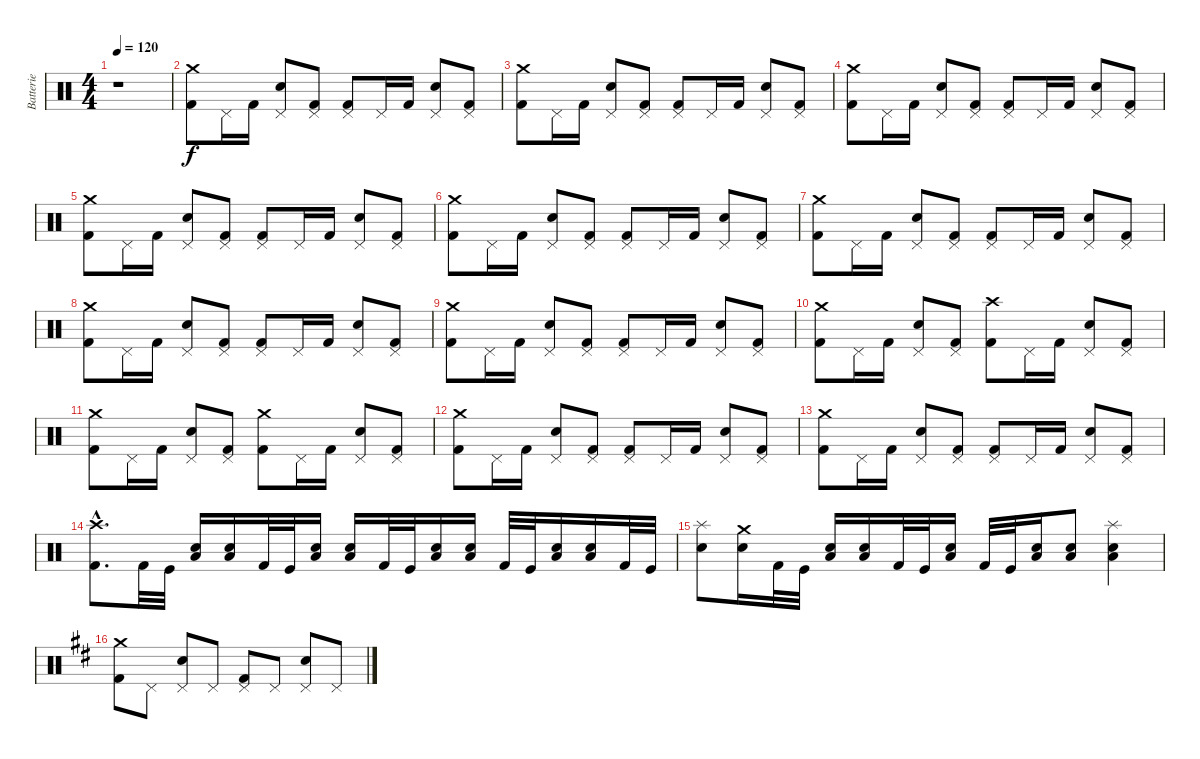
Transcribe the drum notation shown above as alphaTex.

\track ("Batterie" "Batterie") {instrument percussion}
\staff {score}
\articulation defaults
\ts (4 4)
\tempo 120
\clef neutral
\ks c
r.1{dy f} |
("Crash medium (hit)" "Kick (hit) 2").8 "Pedal Hi-Hat (hit)".16 "Kick (hit) 2".16 ("Pedal Hi-Hat (hit)" "Snare (hit) 2").8 ("Pedal Hi-Hat (hit)" "Kick (hit) 2").8 ("Pedal Hi-Hat (hit)" "Kick (hit) 2").8 "Pedal Hi-Hat (hit)".16 "Kick (hit) 2".16 ("Pedal Hi-Hat (hit)" "Snare (hit) 2").8 ("Pedal Hi-Hat (hit)" "Kick (hit) 2").8 |
("Crash medium (hit)" "Kick (hit) 2").8 "Pedal Hi-Hat (hit)".16 "Kick (hit) 2".16 ("Pedal Hi-Hat (hit)" "Snare (hit) 2").8 ("Pedal Hi-Hat (hit)" "Kick (hit) 2").8 ("Pedal Hi-Hat (hit)" "Kick (hit) 2").8 "Pedal Hi-Hat (hit)".16 "Kick (hit) 2".16 ("Pedal Hi-Hat (hit)" "Snare (hit) 2").8 ("Pedal Hi-Hat (hit)" "Kick (hit) 2").8 |
("Crash medium (hit)" "Kick (hit) 2").8 "Pedal Hi-Hat (hit)".16 "Kick (hit) 2".16 ("Pedal Hi-Hat (hit)" "Snare (hit) 2").8 ("Pedal Hi-Hat (hit)" "Kick (hit) 2").8 ("Pedal Hi-Hat (hit)" "Kick (hit) 2").8 "Pedal Hi-Hat (hit)".16 "Kick (hit) 2".16 ("Pedal Hi-Hat (hit)" "Snare (hit) 2").8 ("Pedal Hi-Hat (hit)" "Kick (hit) 2").8 |
("Crash medium (hit)" "Kick (hit) 2").8 "Pedal Hi-Hat (hit)".16 "Kick (hit) 2".16 ("Pedal Hi-Hat (hit)" "Snare (hit) 2").8 ("Pedal Hi-Hat (hit)" "Kick (hit) 2").8 ("Pedal Hi-Hat (hit)" "Kick (hit) 2").8 "Pedal Hi-Hat (hit)".16 "Kick (hit) 2".16 ("Pedal Hi-Hat (hit)" "Snare (hit) 2").8 ("Pedal Hi-Hat (hit)" "Kick (hit) 2").8 |
("Crash medium (hit)" "Kick (hit) 2").8 "Pedal Hi-Hat (hit)".16 "Kick (hit) 2".16 ("Pedal Hi-Hat (hit)" "Snare (hit) 2").8 ("Pedal Hi-Hat (hit)" "Kick (hit) 2").8 ("Pedal Hi-Hat (hit)" "Kick (hit) 2").8 "Pedal Hi-Hat (hit)".16 "Kick (hit) 2".16 ("Pedal Hi-Hat (hit)" "Snare (hit) 2").8 ("Pedal Hi-Hat (hit)" "Kick (hit) 2").8 |
("Crash medium (hit)" "Kick (hit) 2").8 "Pedal Hi-Hat (hit)".16 "Kick (hit) 2".16 ("Pedal Hi-Hat (hit)" "Snare (hit) 2").8 ("Pedal Hi-Hat (hit)" "Kick (hit) 2").8 ("Pedal Hi-Hat (hit)" "Kick (hit) 2").8 "Pedal Hi-Hat (hit)".16 "Kick (hit) 2".16 ("Pedal Hi-Hat (hit)" "Snare (hit) 2").8 ("Pedal Hi-Hat (hit)" "Kick (hit) 2").8 |
("Crash medium (hit)" "Kick (hit) 2").8 "Pedal Hi-Hat (hit)".16 "Kick (hit) 2".16 ("Pedal Hi-Hat (hit)" "Snare (hit) 2").8 ("Pedal Hi-Hat (hit)" "Kick (hit) 2").8 ("Pedal Hi-Hat (hit)" "Kick (hit) 2").8 "Pedal Hi-Hat (hit)".16 "Kick (hit) 2".16 ("Pedal Hi-Hat (hit)" "Snare (hit) 2").8 ("Pedal Hi-Hat (hit)" "Kick (hit) 2").8 |
("Crash medium (hit)" "Kick (hit) 2").8 "Pedal Hi-Hat (hit)".16 "Kick (hit) 2".16 ("Pedal Hi-Hat (hit)" "Snare (hit) 2").8 ("Pedal Hi-Hat (hit)" "Kick (hit) 2").8 ("Pedal Hi-Hat (hit)" "Kick (hit) 2").8 "Pedal Hi-Hat (hit)".16 "Kick (hit) 2".16 ("Pedal Hi-Hat (hit)" "Snare (hit) 2").8 ("Pedal Hi-Hat (hit)" "Kick (hit) 2").8 |
("Crash medium (hit)" "Kick (hit) 2").8 "Pedal Hi-Hat (hit)".16 "Kick (hit) 2".16 ("Pedal Hi-Hat (hit)" "Snare (hit) 2").8 ("Pedal Hi-Hat (hit)" "Kick (hit) 2").8 ("Crash high (hit)" "Kick (hit) 2").8 "Pedal Hi-Hat (hit)".16 "Kick (hit) 2".16 ("Pedal Hi-Hat (hit)" "Snare (hit) 2").8 ("Pedal Hi-Hat (hit)" "Kick (hit) 2").8 |
("Crash medium (hit)" "Kick (hit) 2").8 "Pedal Hi-Hat (hit)".16 "Kick (hit) 2".16 ("Pedal Hi-Hat (hit)" "Snare (hit) 2").8 ("Pedal Hi-Hat (hit)" "Kick (hit) 2").8 ("Crash medium (hit)" "Kick (hit) 2").8 "Pedal Hi-Hat (hit)".16 "Kick (hit) 2".16 ("Pedal Hi-Hat (hit)" "Snare (hit) 2").8 ("Pedal Hi-Hat (hit)" "Kick (hit) 2").8 |
("Crash medium (hit)" "Kick (hit) 2").8 "Pedal Hi-Hat (hit)".16 "Kick (hit) 2".16 ("Pedal Hi-Hat (hit)" "Snare (hit) 2").8 ("Pedal Hi-Hat (hit)" "Kick (hit) 2").8 ("Pedal Hi-Hat (hit)" "Kick (hit) 2").8 "Pedal Hi-Hat (hit)".16 "Kick (hit) 2".16 ("Pedal Hi-Hat (hit)" "Snare (hit) 2").8 ("Pedal Hi-Hat (hit)" "Kick (hit) 2").8 |
("Crash medium (hit)" "Kick (hit) 2").8 "Pedal Hi-Hat (hit)".16 "Kick (hit) 2".16 ("Pedal Hi-Hat (hit)" "Snare (hit) 2").8 ("Pedal Hi-Hat (hit)" "Kick (hit) 2").8 ("Pedal Hi-Hat (hit)" "Kick (hit) 2").8 "Pedal Hi-Hat (hit)".16 "Kick (hit) 2".16 ("Pedal Hi-Hat (hit)" "Snare (hit) 2").8 ("Pedal Hi-Hat (hit)" "Kick (hit) 2").8 |
("Crash high (hit)"{hac} "Kick (hit) 2"{hac}).8{d} "Kick (hit) 2".32 "Kick (hit)".32 ("Low Floor Tom (hit)" "Snare (hit) 2").16 ("Low Floor Tom (hit)" "Snare (hit) 2").16 "Kick (hit) 2".32 "Kick (hit)".32 ("Low Floor Tom (hit)" "Snare (hit) 2").16 ("Low Floor Tom (hit)" "Snare (hit) 2").16 "Kick (hit) 2".32 "Kick (hit)".32 ("Low Floor Tom (hit)" "Snare (hit) 2").16 ("Low Floor Tom (hit)" "Snare (hit) 2").16 "Kick (hit) 2".32 "Kick (hit)".32 ("Low Floor Tom (hit)" "Snare (hit) 2").16 ("Low Floor Tom (hit)" "Snare (hit) 2").16 "Kick (hit) 2".32 "Kick (hit)".32 |
("Splash (hit)" "Snare (hit) 2").8 ("Crash medium (hit)" "Snare (hit) 2").16 "Kick (hit) 2".32 "Kick (hit)".32 ("Low Floor Tom (hit)" "Snare (hit) 2").16 ("Low Floor Tom (hit)" "Snare (hit) 2").16 "Kick (hit) 2".32 "Kick (hit)".32 ("Low Floor Tom (hit)" "Snare (hit) 2").16 "Kick (hit) 2".32 "Kick (hit)".32 ("Low Floor Tom (hit)" "Snare (hit) 2").16 ("Low Floor Tom (hit)" "Snare (hit) 2").8 ("Splash (hit)" "Low Floor Tom (hit)" "Snare (hit) 2").4 |
\ks d
("Crash medium (hit)" "Kick (hit) 2").8 "Pedal Hi-Hat (hit)".8 ("Pedal Hi-Hat (hit)" "Snare (hit) 2").8 "Pedal Hi-Hat (hit)".8 ("Pedal Hi-Hat (hit)" "Kick (hit) 2").8 "Pedal Hi-Hat (hit)".8 ("Pedal Hi-Hat (hit)" "Snare (hit) 2").8 "Pedal Hi-Hat (hit)".8
